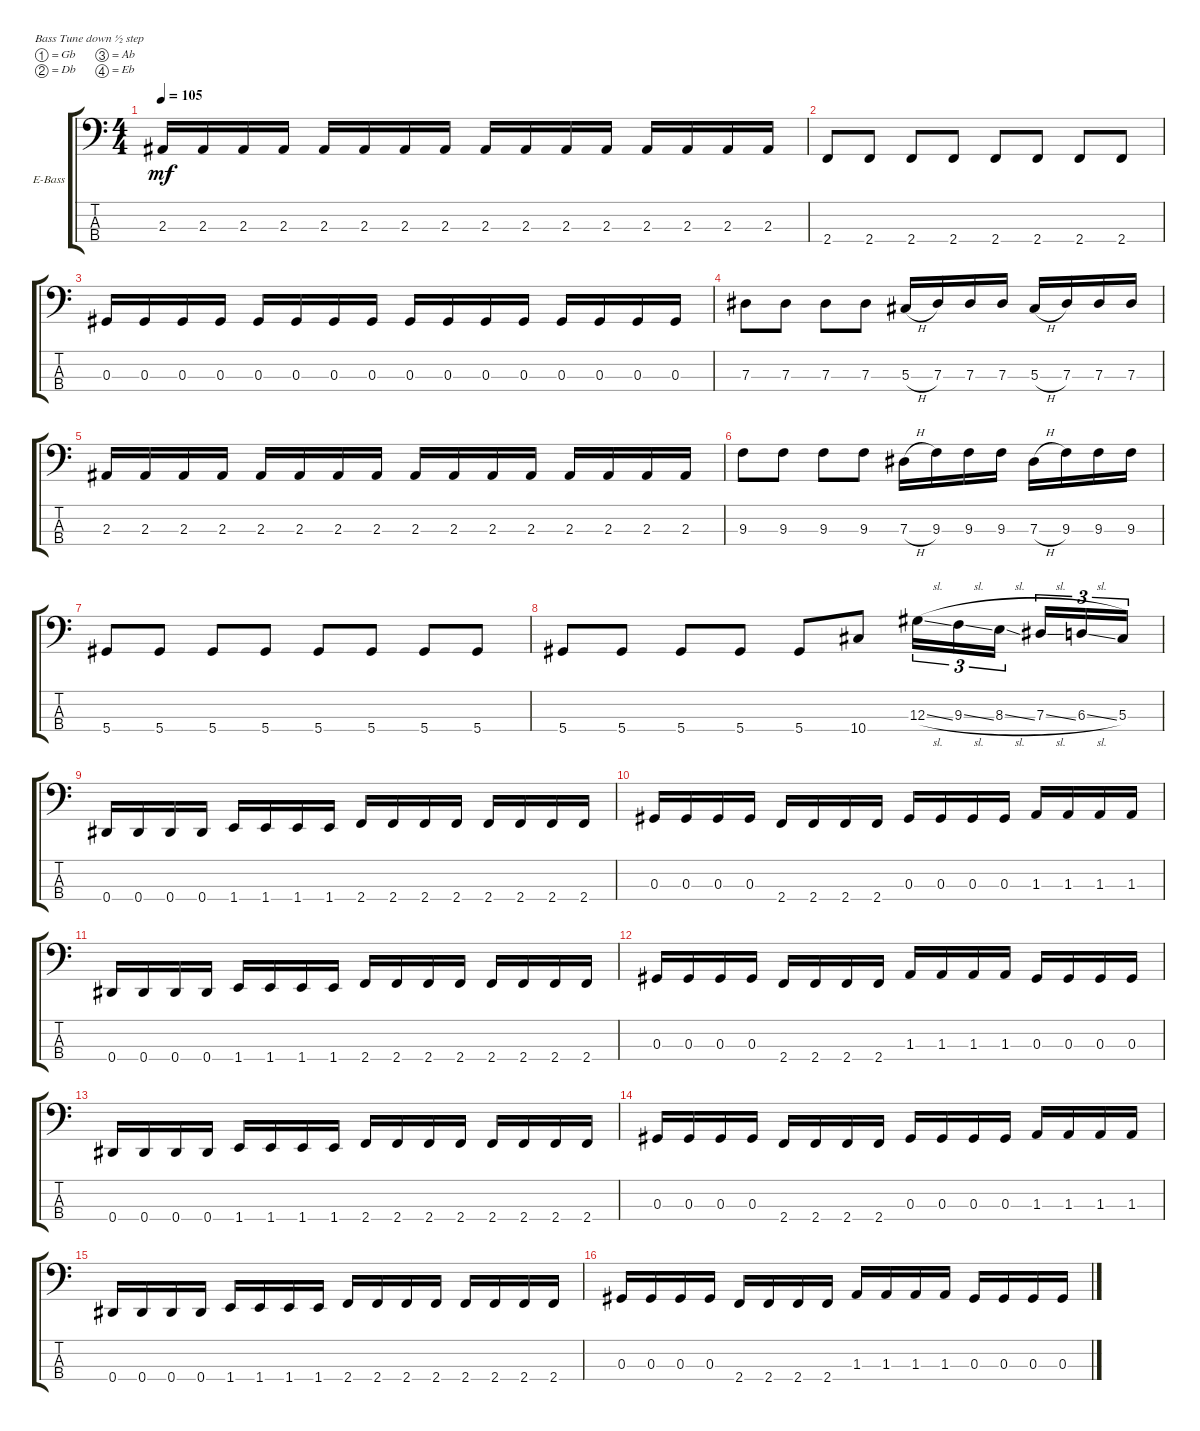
\bracketExtendMode groupsimilarinstruments
\firstSystemTrackNameOrientation horizontal
\otherSystemsTrackNameOrientation horizontal
\track ("Electric Bass" "E-Bass") {instrument electricbassfinger}
\staff {score tabs}
\tuning (Gb2 Db2 Ab1 Eb1)
\ts (4 4)
\tempo 105
\clef f4
\ks c
2.3.16{dy mf} 2.3.16 2.3.16 2.3.16 2.3.16 2.3.16 2.3.16 2.3.16 2.3.16 2.3.16 2.3.16 2.3.16 2.3.16 2.3.16 2.3.16 2.3.16 |
2.4.8 2.4.8 2.4.8 2.4.8 2.4.8 2.4.8 2.4.8 2.4.8 |
0.3.16 0.3.16 0.3.16 0.3.16 0.3.16 0.3.16 0.3.16 0.3.16 0.3.16 0.3.16 0.3.16 0.3.16 0.3.16 0.3.16 0.3.16 0.3.16 |
7.3.8 7.3.8 7.3.8 7.3.8 5.3{h}.16 7.3.16 7.3.16 7.3.16 5.3{h}.16 7.3.16 7.3.16 7.3.16 |
2.3.16 2.3.16 2.3.16 2.3.16 2.3.16 2.3.16 2.3.16 2.3.16 2.3.16 2.3.16 2.3.16 2.3.16 2.3.16 2.3.16 2.3.16 2.3.16 |
9.3.8 9.3.8 9.3.8 9.3.8 7.3{h}.16 9.3.16 9.3.16 9.3.16 7.3{h}.16 9.3.16 9.3.16 9.3.16 |
5.4.8 5.4.8 5.4.8 5.4.8 5.4.8 5.4.8 5.4.8 5.4.8 |
5.4.8 5.4.8 5.4.8 5.4.8 5.4.8 10.4.8 12.3{sl}.16{tu (3 2)} 9.3{sl}.16{tu (3 2)} 8.3{sl}.16{tu (3 2)} 7.3{sl}.16{tu (3 2)} 6.3{sl}.16{tu (3 2)} 5.3.16{tu (3 2)} |
0.4.16 0.4.16 0.4.16 0.4.16 1.4.16 1.4.16 1.4.16 1.4.16 2.4.16 2.4.16 2.4.16 2.4.16 2.4.16 2.4.16 2.4.16 2.4.16 |
0.3.16 0.3.16 0.3.16 0.3.16 2.4.16 2.4.16 2.4.16 2.4.16 0.3.16 0.3.16 0.3.16 0.3.16 1.3.16 1.3.16 1.3.16 1.3.16 |
0.4.16 0.4.16 0.4.16 0.4.16 1.4.16 1.4.16 1.4.16 1.4.16 2.4.16 2.4.16 2.4.16 2.4.16 2.4.16 2.4.16 2.4.16 2.4.16 |
0.3.16 0.3.16 0.3.16 0.3.16 2.4.16 2.4.16 2.4.16 2.4.16 1.3.16 1.3.16 1.3.16 1.3.16 0.3.16 0.3.16 0.3.16 0.3.16 |
0.4.16 0.4.16 0.4.16 0.4.16 1.4.16 1.4.16 1.4.16 1.4.16 2.4.16 2.4.16 2.4.16 2.4.16 2.4.16 2.4.16 2.4.16 2.4.16 |
0.3.16 0.3.16 0.3.16 0.3.16 2.4.16 2.4.16 2.4.16 2.4.16 0.3.16 0.3.16 0.3.16 0.3.16 1.3.16 1.3.16 1.3.16 1.3.16 |
0.4.16 0.4.16 0.4.16 0.4.16 1.4.16 1.4.16 1.4.16 1.4.16 2.4.16 2.4.16 2.4.16 2.4.16 2.4.16 2.4.16 2.4.16 2.4.16 |
0.3.16 0.3.16 0.3.16 0.3.16 2.4.16 2.4.16 2.4.16 2.4.16 1.3.16 1.3.16 1.3.16 1.3.16 0.3.16 0.3.16 0.3.16 0.3.16
